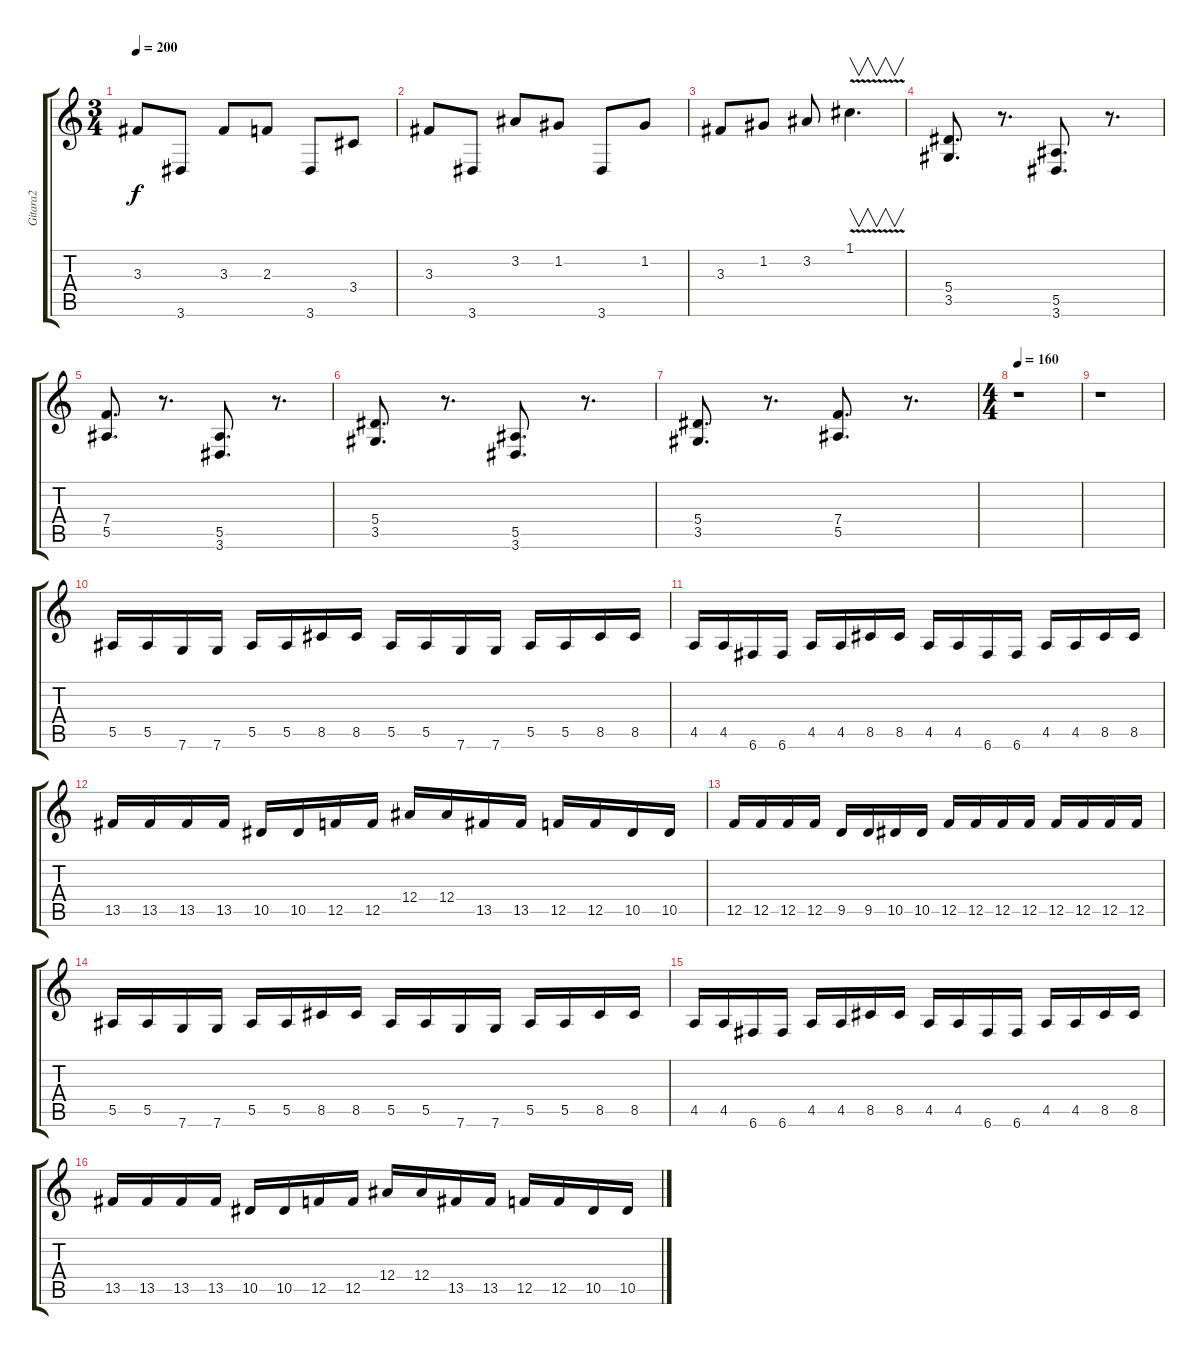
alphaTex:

\track ("Gitara2" "Gitara2") {instrument distortionguitar}
\staff {score tabs}
\tuning (C4 G3 Eb3 Bb2 F2 C2) {hide}
\ts (3 4)
\tempo 200
\clef g2
\ks c
3.3.8{dy f} 3.6.8 3.3.8 2.3.8 3.6.8 3.4.8 |
3.3.8 3.6.8 3.2.8 1.2.8 3.6.8 1.2.8 |
3.3.8 1.2.8 3.2.8 1.1{v}.4{v d} |
(5.4 3.5).8{d} r.8{d} (5.5 3.6).8{d} r.8{d} |
(7.4 5.5).8{d} r.8{d} (5.5 3.6).8{d} r.8{d} |
(5.4 3.5).8{d} r.8{d} (5.5 3.6).8{d} r.8{d} |
(5.4 3.5).8{d} r.8{d} (7.4 5.5).8{d} r.8{d} |
\ts (4 4)
\tempo 160
r.1 |
r.1 |
5.5.16{volume 9} 5.5.16 7.6.16 7.6.16 5.5.16 5.5.16 8.5.16 8.5.16 5.5.16 5.5.16 7.6.16 7.6.16 5.5.16 5.5.16 8.5.16 8.5.16 |
4.5.16 4.5.16 6.6.16 6.6.16 4.5.16 4.5.16 8.5.16 8.5.16 4.5.16 4.5.16 6.6.16 6.6.16 4.5.16 4.5.16 8.5.16 8.5.16 |
13.5.16 13.5.16 13.5.16 13.5.16 10.5.16 10.5.16 12.5.16 12.5.16 12.4.16 12.4.16 13.5.16 13.5.16 12.5.16 12.5.16 10.5.16 10.5.16 |
12.5.16 12.5.16 12.5.16 12.5.16 9.5.16 9.5.16 10.5.16 10.5.16 12.5.16 12.5.16 12.5.16 12.5.16 12.5.16 12.5.16 12.5.16 12.5.16 |
5.5.16 5.5.16 7.6.16 7.6.16 5.5.16 5.5.16 8.5.16 8.5.16 5.5.16 5.5.16 7.6.16 7.6.16 5.5.16 5.5.16 8.5.16 8.5.16 |
4.5.16 4.5.16 6.6.16 6.6.16 4.5.16 4.5.16 8.5.16 8.5.16 4.5.16 4.5.16 6.6.16 6.6.16 4.5.16 4.5.16 8.5.16 8.5.16 |
13.5.16 13.5.16 13.5.16 13.5.16 10.5.16 10.5.16 12.5.16 12.5.16 12.4.16 12.4.16 13.5.16 13.5.16 12.5.16 12.5.16 10.5.16 10.5.16
